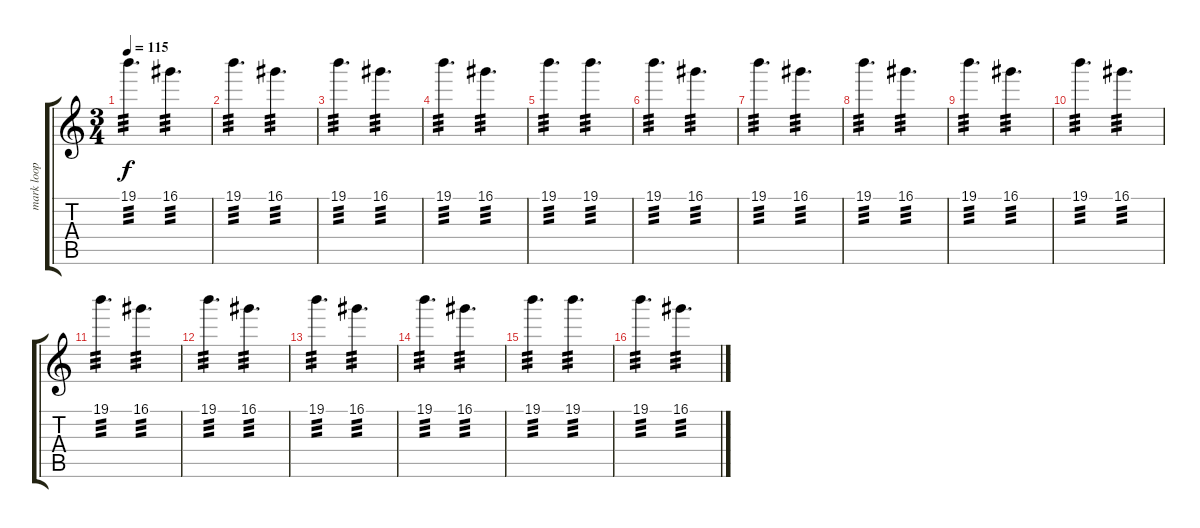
\track ("mark loop" "mark loop") {instrument electricguitarjazz}
\staff {score tabs}
\tuning (E4 B3 G3 D3 A2 E2) {hide}
\ts (3 4)
\tempo 115
\clef g2
\ks c
19.1.4{d tp 3 dy f} 16.1.4{d tp 3} |
19.1.4{d tp 3} 16.1.4{d tp 3} |
19.1.4{d tp 3} 16.1.4{d tp 3} |
19.1.4{d tp 3} 16.1.4{d tp 3} |
19.1.4{d tp 3} 19.1.4{d tp 3} |
19.1.4{d tp 3} 16.1.4{d tp 3} |
19.1.4{d tp 3} 16.1.4{d tp 3} |
19.1.4{d tp 3} 16.1.4{d tp 3} |
19.1.4{d tp 3} 16.1.4{d tp 3} |
19.1.4{d tp 3} 16.1.4{d tp 3} |
19.1.4{d tp 3} 16.1.4{d tp 3} |
19.1.4{d tp 3} 16.1.4{d tp 3} |
19.1.4{d tp 3} 16.1.4{d tp 3} |
19.1.4{d tp 3} 16.1.4{d tp 3} |
19.1.4{d tp 3} 19.1.4{d tp 3} |
19.1.4{d tp 3} 16.1.4{d tp 3}
